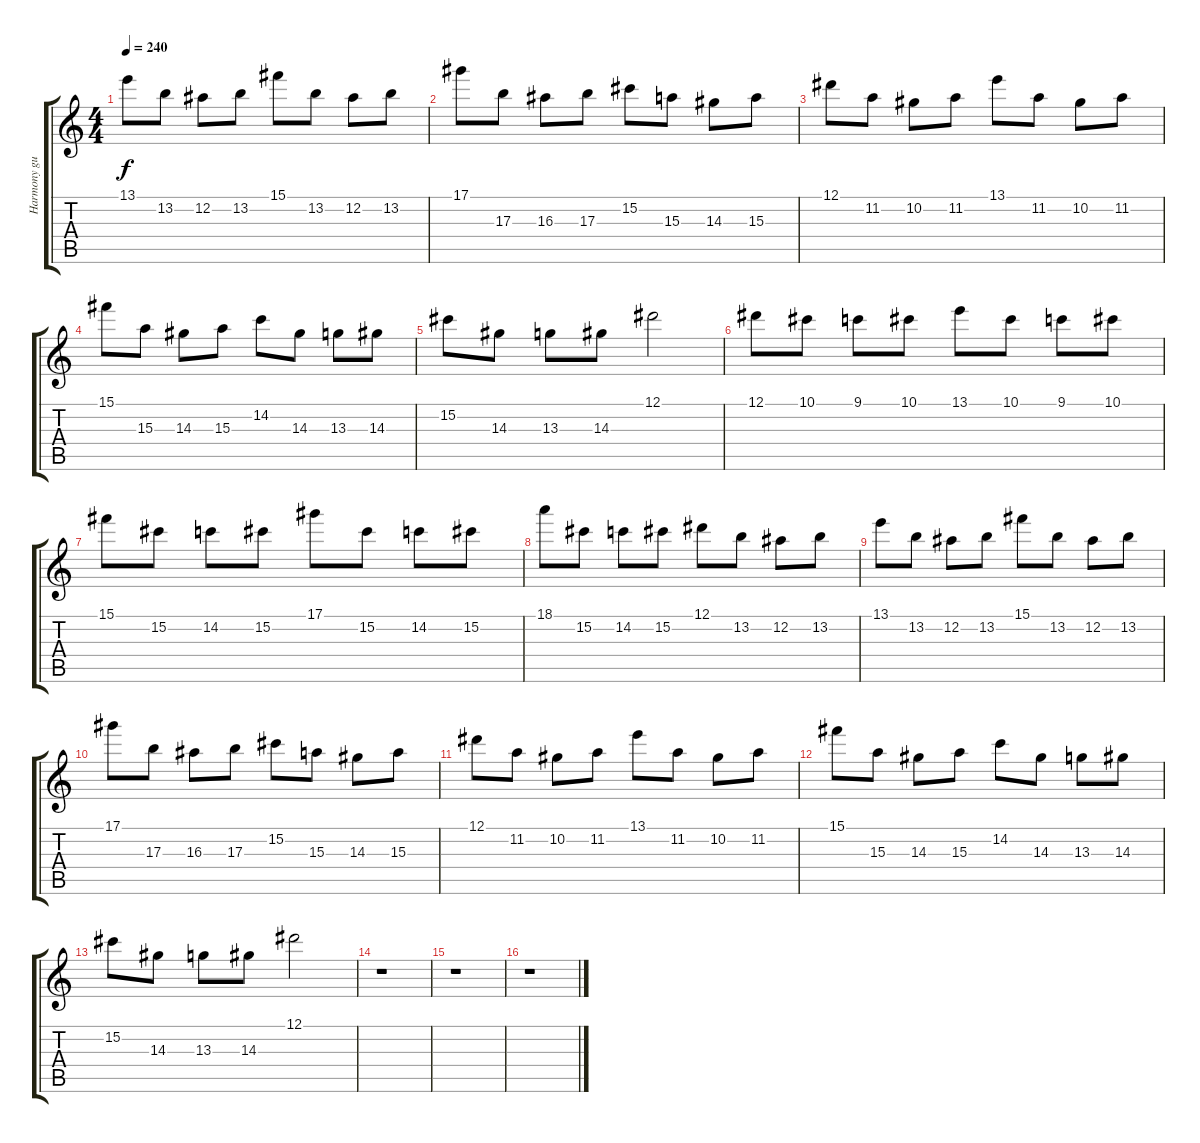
\track ("Harmony guitar" "Harmony gu") {instrument distortionguitar}
\staff {score tabs}
\tuning (Eb4 Bb3 Gb3 Db3 Ab2 Eb2) {hide}
\ts (4 4)
\tempo 240
\clef g2
\ks c
13.1.8{dy f} 13.2.8 12.2.8 13.2.8 15.1.8 13.2.8 12.2.8 13.2.8 |
17.1.8 17.3.8 16.3.8 17.3.8 15.2.8 15.3.8 14.3.8 15.3.8 |
12.1.8 11.2.8 10.2.8 11.2.8 13.1.8 11.2.8 10.2.8 11.2.8 |
15.1.8 15.3.8 14.3.8 15.3.8 14.2.8 14.3.8 13.3.8 14.3.8 |
15.2.8 14.3.8 13.3.8 14.3.8 12.1.2 |
12.1.8 10.1.8 9.1.8 10.1.8 13.1.8 10.1.8 9.1.8 10.1.8 |
15.1.8 15.2.8 14.2.8 15.2.8 17.1.8 15.2.8 14.2.8 15.2.8 |
18.1.8 15.2.8 14.2.8 15.2.8 12.1.8 13.2.8 12.2.8 13.2.8 |
13.1.8 13.2.8 12.2.8 13.2.8 15.1.8 13.2.8 12.2.8 13.2.8 |
17.1.8 17.3.8 16.3.8 17.3.8 15.2.8 15.3.8 14.3.8 15.3.8 |
12.1.8 11.2.8 10.2.8 11.2.8 13.1.8 11.2.8 10.2.8 11.2.8 |
15.1.8 15.3.8 14.3.8 15.3.8 14.2.8 14.3.8 13.3.8 14.3.8 |
15.2.8 14.3.8 13.3.8 14.3.8 12.1.2 |
r.1 |
r.1 |
r.1
